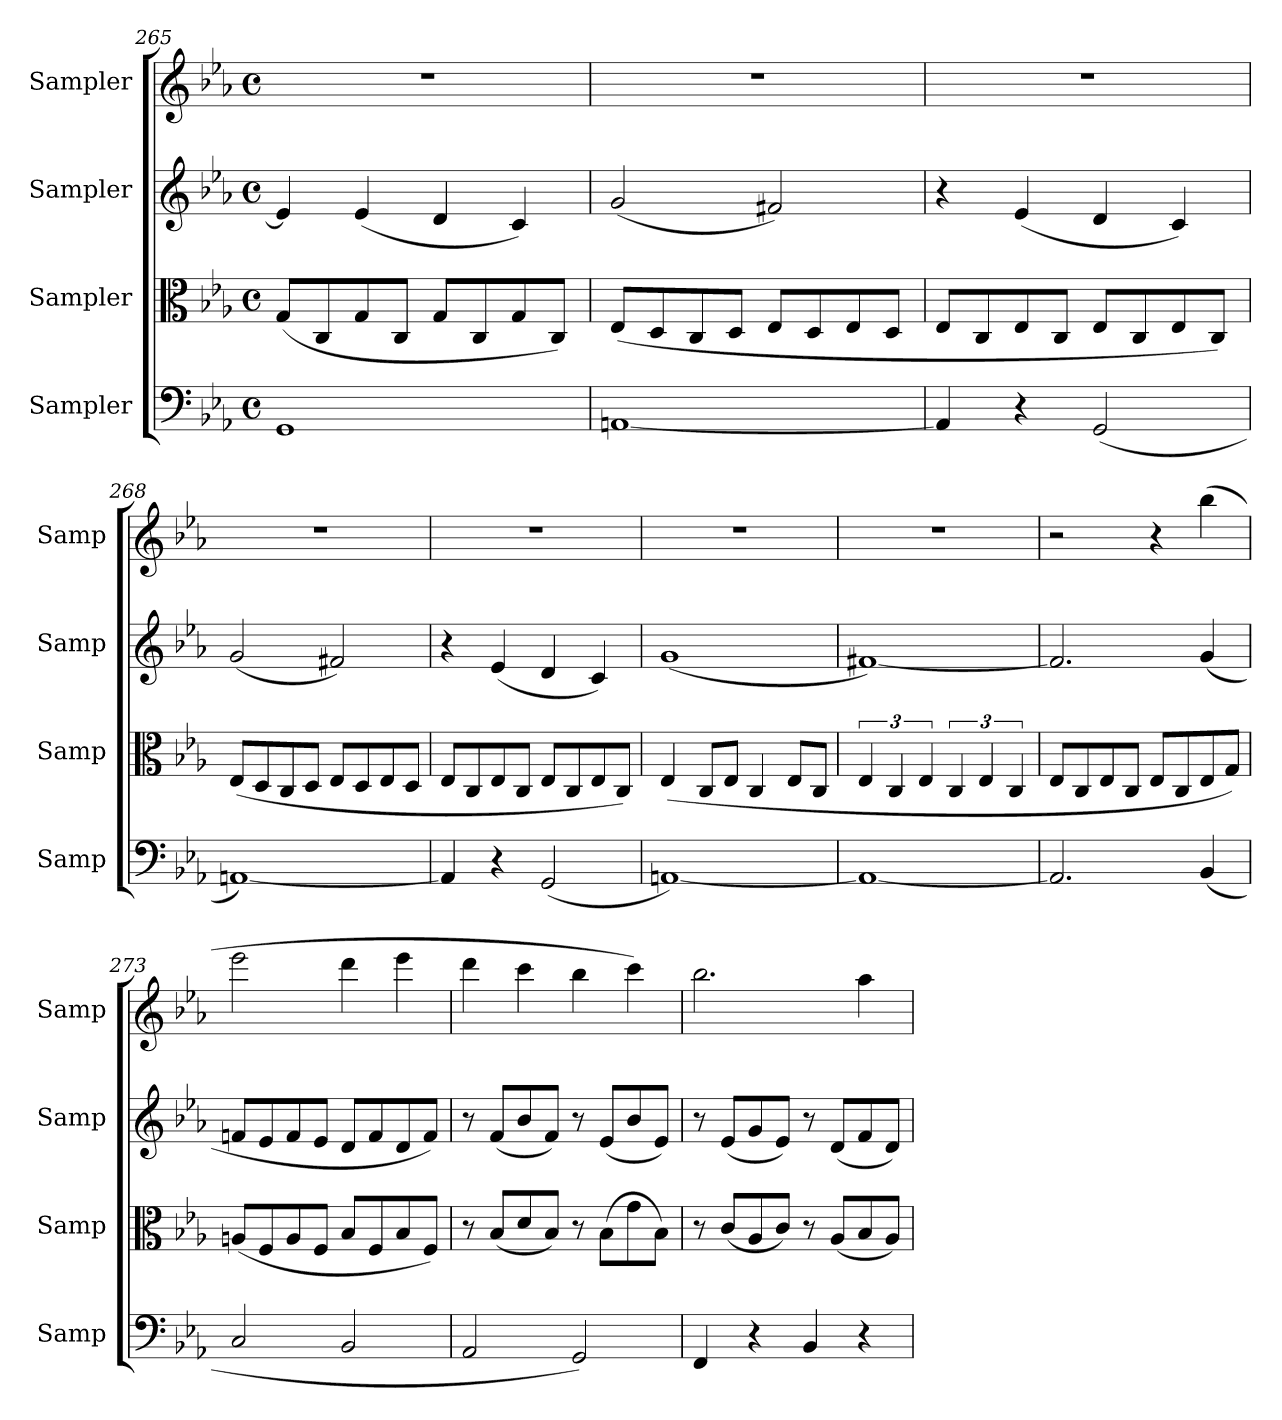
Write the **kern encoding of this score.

**kern	**kern	**kern	**kern
*part4	*part3	*part2	*part1
*staff4	*staff3	*staff2	*staff1
*I"Sampler	*I"Sampler	*I"Sampler	*I"Sampler
*I'Samp	*I'Samp	*I'Samp	*I'Samp
*clefF4	*clefC3	*clefG2	*clefG2
*k[b-e-a-]	*k[b-e-a-]	*k[b-e-a-]	*k[b-e-a-]
*M4/4	*M4/4	*M4/4	*M4/4
*met(c)	*met(c)	*met(c)	*met(c)
=265	=265	=265	=265
1GG	(8G/L	4e-/]	1r
.	8C/	.	.
.	8G/	(4e-/	.
.	8C/J	.	.
.	8G/L	4d/	.
.	8C/	.	.
.	8G/	4c/)	.
.	8C/J)	.	.
=266	=266	=266	=266
[1AAn	(8E-/L	(2g/	1r
.	8D/	.	.
.	8C/	.	.
.	8D/J	.	.
.	8E-/L	2f#X/)	.
.	8D/	.	.
.	8E-/	.	.
.	8D/J	.	.
=267	=267	=267	=267
4AA/]	8E-/L	4r	1r
.	8C/	.	.
4r	8E-/	(4e-/	.
.	8C/J	.	.
(2GG/	8E-/L	4d/	.
.	8C/	.	.
.	8E-/	4c/)	.
.	8C/J)	.	.
=268	=268	=268	=268
[1AAn)	(8E-/L	(2g/	1r
.	8D/	.	.
.	8C/	.	.
.	8D/J	.	.
.	8E-/L	2f#X/)	.
.	8D/	.	.
.	8E-/	.	.
.	8D/J	.	.
=269	=269	=269	=269
4AA/]	8E-/L	4r	1r
.	8C/	.	.
4r	8E-/	(4e-/	.
.	8C/J	.	.
(2GG/	8E-/L	4d/	.
.	8C/	.	.
.	8E-/	4c/)	.
.	8C/J)	.	.
=270	=270	=270	=270
[1AAn)	(4E-/	(1g	1r
.	8C/L	.	.
.	8E-/J	.	.
.	4C/	.	.
.	8E-/L	.	.
.	8C/J	.	.
=271	=271	=271	=271
1AA_	6E-/	[1f#X)	1r
.	6C/	.	.
.	6E-/	.	.
.	6C/	.	.
.	6E-/	.	.
.	6C/	.	.
=272	=272	=272	=272
2.AA/]	8E-/L	2.f#/]	2r
.	8C/	.	.
.	8E-/	.	.
.	8C/J	.	.
.	8E-/L	.	4r
.	8C/	.	.
(4BB-/	8E-/	(4g/	(4bb-\
.	8G/J)	.	.
!!LO:PB:g=z
=273	=273	=273	=273
2C/	(8An/L	8fn/L	2eee-\
.	8F/	8e-/	.
.	8A/	8f/	.
.	8F/J	8e-/J	.
2BB-/	8B-/L	8d/L	4ddd\
.	8F/	8f/	.
.	8B-/	8d/	4eee-\
.	8F/J)	8f/J)	.
=274	=274	=274	=274
2AA-/	8r	8r	4ddd\
.	(8B-/L	(8f/L	.
.	8d/	8b-/	4ccc\
.	8B-/J)	8f/J)	.
2GG/)	8r	8r	4bb-\
.	(8B-\L	(8e-/L	.
.	8g\	8b-/	4ccc\)
.	8B-\J)	8e-/J)	.
=275	=275	=275	=275
4FF/	8r	8r	2.bb-\
.	(8c/L	(8e-/L	.
4r	8A-/	8g/	.
.	8c/J)	8e-/J)	.
4BB-/	8r	8r	.
.	(8A-/L	(8d/L	.
4r	8B-/	8f/	4aa-\
.	8A-/J)	8d/J)	.
=	=	=	=
*-	*-	*-	*-
